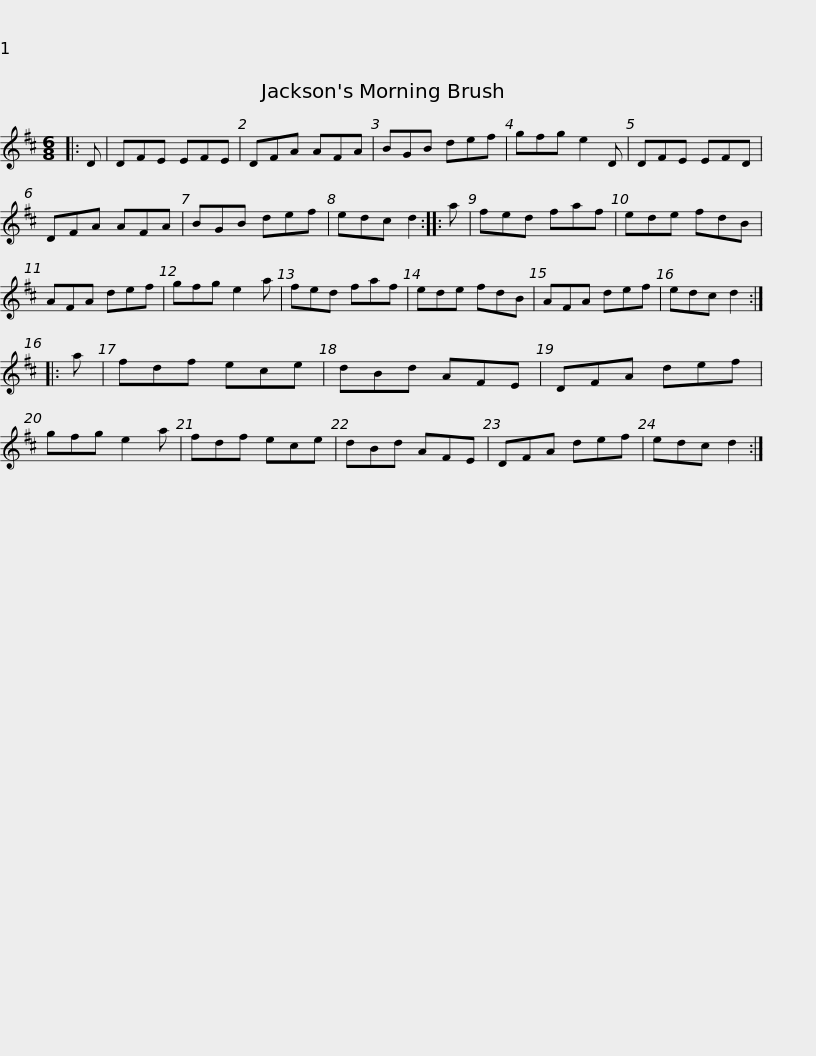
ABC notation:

X:1
L:1/8
M:6/8
I:linebreak $
K:D
V:1 treble
V:1
|: D | DFE EFE | DFA AFA | BGB def | gfg e2 D | %5
 DFE EFD | DFA AFA | BGB def |$ edc d2 :: a | %10
 fed faf | ede fdB | AFA def | gfg e2 a | fed faf | %15
 ede fdB |$ AFA def | edc d2 :: a | fdf ece | %20
 dBd AFE | DFA def | gfg e2 a | fdf ece |$ dBd AFE | %25
 DFA def | edc d2 :| %27
